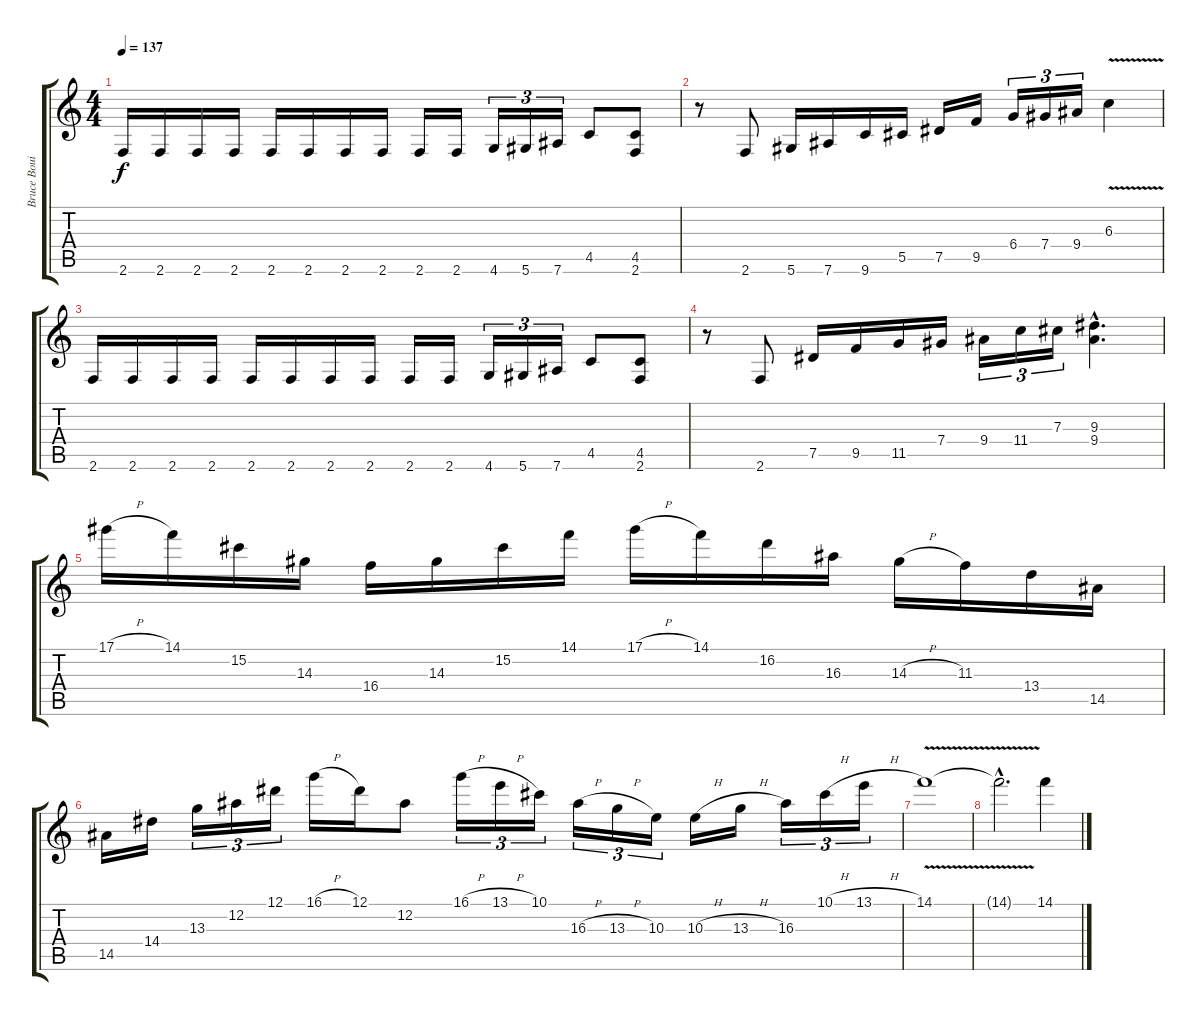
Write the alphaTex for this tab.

\track ("Bruce Bouillet" "Bruce Boui") {instrument distortionguitar}
\staff {score tabs}
\tuning (Eb4 Bb3 Gb3 Db3 Ab2 Eb2) {hide}
\ts (4 4)
\tempo 137
\clef g2
\ks c
2.6.16{dy f} 2.6.16 2.6.16 2.6.16 2.6.16 2.6.16 2.6.16 2.6.16 2.6.16 2.6.16 4.6.16{tu (3 2)} 5.6.16{tu (3 2)} 7.6.16{tu (3 2)} 4.5.8 (4.5 2.6).8 |
r.8 2.6.8 5.6.16 7.6.16 9.6.16 5.5.16 7.5.16 9.5.16 6.4.16{tu (3 2)} 7.4.16{tu (3 2)} 9.4.16{tu (3 2)} 6.3{v}.4 |
2.6.16 2.6.16 2.6.16 2.6.16 2.6.16 2.6.16 2.6.16 2.6.16 2.6.16 2.6.16 4.6.16{tu (3 2)} 5.6.16{tu (3 2)} 7.6.16{tu (3 2)} 4.5.8 (4.5 2.6).8 |
r.8 2.6.8 7.5.16 9.5.16 11.5.16 7.4.16 9.4.16{tu (3 2)} 11.4.16{tu (3 2)} 7.3.16{tu (3 2)} (9.3{hac} 9.4{hac}).4{d} |
17.1{h}.16 14.1.16 15.2.16 14.3.16 16.4.16 14.3.16 15.2.16 14.1.16 17.1{h}.16 14.1.16 16.2.16 16.3.16 14.3{h}.16 11.3.16 13.4.16 14.5.16 |
14.5.16 14.4.16 13.3.16{tu (3 2)} 12.2.16{tu (3 2)} 12.1.16{tu (3 2)} 16.1{h}.16 12.1.16 12.2.8 16.1{h}.16{tu (3 2)} 13.1{h}.16{tu (3 2)} 10.1.16{tu (3 2)} 16.3{h}.16{tu (3 2)} 13.3{h}.16{tu (3 2)} 10.3.16{tu (3 2)} 10.3{h}.16 13.3{h}.16 16.3.16{tu (3 2)} 10.1{h}.16{tu (3 2)} 13.1{h}.16{tu (3 2)} |
14.1{v}.1 |
14.1{hac t}.2{d} 14.1.4
